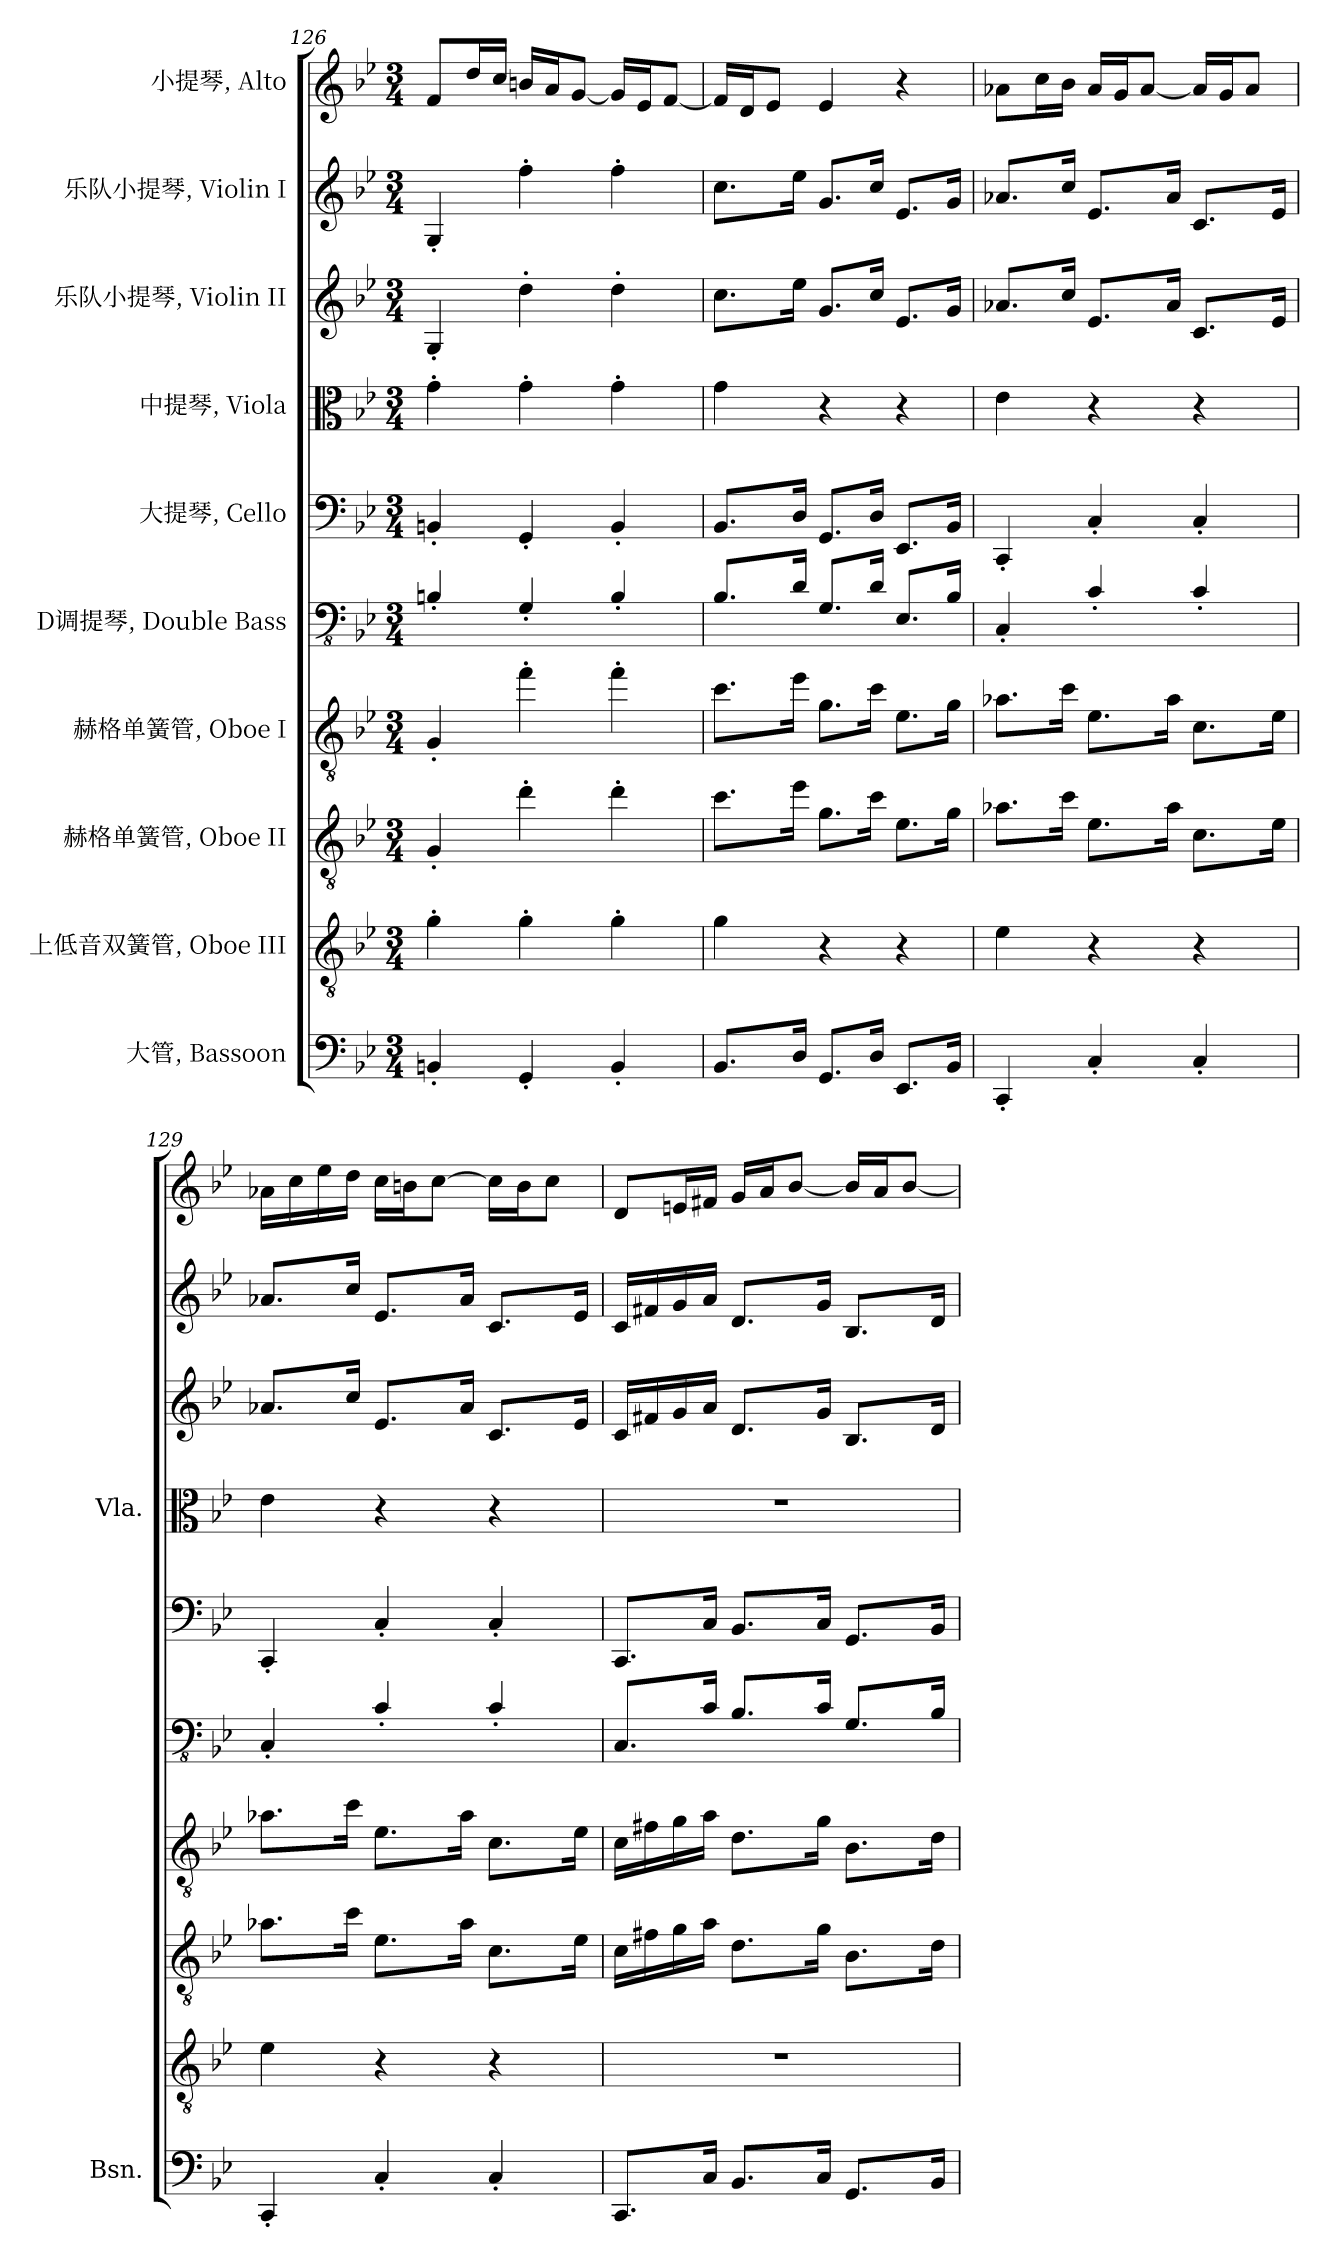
**kern	**kern	**kern	**kern	**kern	**kern	**kern	**kern	**kern	**kern
*part10	*part9	*part8	*part7	*part6	*part5	*part4	*part3	*part2	*part1
*staff10	*staff9	*staff8	*staff7	*staff6	*staff5	*staff4	*staff3	*staff2	*staff1
*I"大管, Bassoon	*I"上低音双簧管, Oboe III	*I"赫格单簧管, Oboe II	*I"赫格单簧管, Oboe I	*I"D调提琴, Double Bass	*I"大提琴, Cello	*I"中提琴, Viola	*I"乐队小提琴, Violin II	*I"乐队小提琴, Violin I	*I"小提琴, Alto
*I'Bsn.	*	*	*	*	*	*I'Vla.	*	*	*
*clefF4	*clefGv2	*clefGv2	*clefGv2	*clefFv4	*clefF4	*clefC3	*clefG2	*clefG2	*clefG2
*	*	*	*	*ITrd7c12	*	*	*	*	*
*k[b-e-]	*k[b-e-]	*k[b-e-]	*k[b-e-]	*k[b-e-]	*k[b-e-]	*k[b-e-]	*k[b-e-]	*k[b-e-]	*k[b-e-]
*M3/4	*M3/4	*M3/4	*M3/4	*M3/4	*M3/4	*M3/4	*M3/4	*M3/4	*M3/4
=126	=126	=126	=126	=126	=126	=126	=126	=126	=126
4BBn'/	4g'\	4G'/	4G'/	4BBBn'/	4BBn'/	4g'\	4G'/	4G'/	8f/L
.	.	.	.	.	.	.	.	.	16dd/L
.	.	.	.	.	.	.	.	.	16cc/JJ
4GG'/	4g'\	4dd'\	4ff'\	4GGG'/	4GG'/	4g'\	4dd'\	4ff'\	16bn/LL
.	.	.	.	.	.	.	.	.	16a/J
.	.	.	.	.	.	.	.	.	[8g/J
4BB'/	4g'\	4dd'\	4ff'\	4BBB'/	4BB'/	4g'\	4dd'\	4ff'\	16g/LL]
.	.	.	.	.	.	.	.	.	16e-/J
.	.	.	.	.	.	.	.	.	[8f/J
!!LO:PB:g=z
=127	=127	=127	=127	=127	=127	=127	=127	=127	=127
8.BB-/L	4g\	8.cc\L	8.cc\L	8.BBB-/L	8.BB-/L	4g\	8.cc\L	8.cc\L	16f/LL]
.	.	.	.	.	.	.	.	.	16d/J
.	.	.	.	.	.	.	.	.	8e-/J
16D/Jk	.	16ee-\Jk	16ee-\Jk	16DD/Jk	16D/Jk	.	16ee-\Jk	16ee-\Jk	.
8.GG/L	4r	8.g\L	8.g\L	8.GGG/L	8.GG/L	4r	8.g/L	8.g/L	4e-/
16D/Jk	.	16cc\Jk	16cc\Jk	16DD/Jk	16D/Jk	.	16cc/Jk	16cc/Jk	.
8.EE-/L	4r	8.e-\L	8.e-\L	8.EEE-/L	8.EE-/L	4r	8.e-/L	8.e-/L	4r
16BB-/Jk	.	16g\Jk	16g\Jk	16BBB-/Jk	16BB-/Jk	.	16g/Jk	16g/Jk	.
=128	=128	=128	=128	=128	=128	=128	=128	=128	=128
4CC'/	4e-\	8.a-X\L	8.a-X\L	4CCC'/	4CC'/	4e-\	8.a-X/L	8.a-X/L	8a-X\L
.	.	.	.	.	.	.	.	.	16cc\L
.	.	16cc\Jk	16cc\Jk	.	.	.	16cc/Jk	16cc/Jk	16b-\JJ
4C'/	4r	8.e-\L	8.e-\L	4CC'/	4C'/	4r	8.e-/L	8.e-/L	16a-/LL
.	.	.	.	.	.	.	.	.	16g/J
.	.	.	.	.	.	.	.	.	[8a-/J
.	.	16a-\Jk	16a-\Jk	.	.	.	16a-/Jk	16a-/Jk	.
4C'/	4r	8.c\L	8.c\L	4CC'/	4C'/	4r	8.c/L	8.c/L	16a-/LL]
.	.	.	.	.	.	.	.	.	16g/J
.	.	.	.	.	.	.	.	.	8a-/J
.	.	16e-\Jk	16e-\Jk	.	.	.	16e-/Jk	16e-/Jk	.
=129	=129	=129	=129	=129	=129	=129	=129	=129	=129
4CC'/	4e-\	8.a-X\L	8.a-X\L	4CCC'/	4CC'/	4e-\	8.a-X/L	8.a-X/L	16a-X\LL
.	.	.	.	.	.	.	.	.	16cc\
.	.	.	.	.	.	.	.	.	16ee-\
.	.	16cc\Jk	16cc\Jk	.	.	.	16cc/Jk	16cc/Jk	16dd\JJ
4C'/	4r	8.e-\L	8.e-\L	4CC'/	4C'/	4r	8.e-/L	8.e-/L	16cc\LL
.	.	.	.	.	.	.	.	.	16bn\J
.	.	.	.	.	.	.	.	.	[8cc\J
.	.	16a-\Jk	16a-\Jk	.	.	.	16a-/Jk	16a-/Jk	.
4C'/	4r	8.c\L	8.c\L	4CC'/	4C'/	4r	8.c/L	8.c/L	16cc\LL]
.	.	.	.	.	.	.	.	.	16b\J
.	.	.	.	.	.	.	.	.	8cc\J
.	.	16e-\Jk	16e-\Jk	.	.	.	16e-/Jk	16e-/Jk	.
=130	=130	=130	=130	=130	=130	=130	=130	=130	=130
8.CC/L	2.r	16c\LL	16c\LL	8.CCC/L	8.CC/L	2.r	16c/LL	16c/LL	8d/L
.	.	16f#X\	16f#X\	.	.	.	16f#X/	16f#X/	.
.	.	16g\	16g\	.	.	.	16g/	16g/	16en/L
16C/Jk	.	16a\JJ	16a\JJ	16CC/Jk	16C/Jk	.	16a/JJ	16a/JJ	16f#X/JJ
8.BB-/L	.	8.d\L	8.d\L	8.BBB-/L	8.BB-/L	.	8.d/L	8.d/L	16g/LL
.	.	.	.	.	.	.	.	.	16a/J
.	.	.	.	.	.	.	.	.	[8b-/J
16C/Jk	.	16g\Jk	16g\Jk	16CC/Jk	16C/Jk	.	16g/Jk	16g/Jk	.
8.GG/L	.	8.B-\L	8.B-\L	8.GGG/L	8.GG/L	.	8.B-/L	8.B-/L	16b-/LL]
.	.	.	.	.	.	.	.	.	16a/J
.	.	.	.	.	.	.	.	.	[8b-/J
16BB-/Jk	.	16d\Jk	16d\Jk	16BBB-/Jk	16BB-/Jk	.	16d/Jk	16d/Jk	.
=	=	=	=	=	=	=	=	=	=
*-	*-	*-	*-	*-	*-	*-	*-	*-	*-
